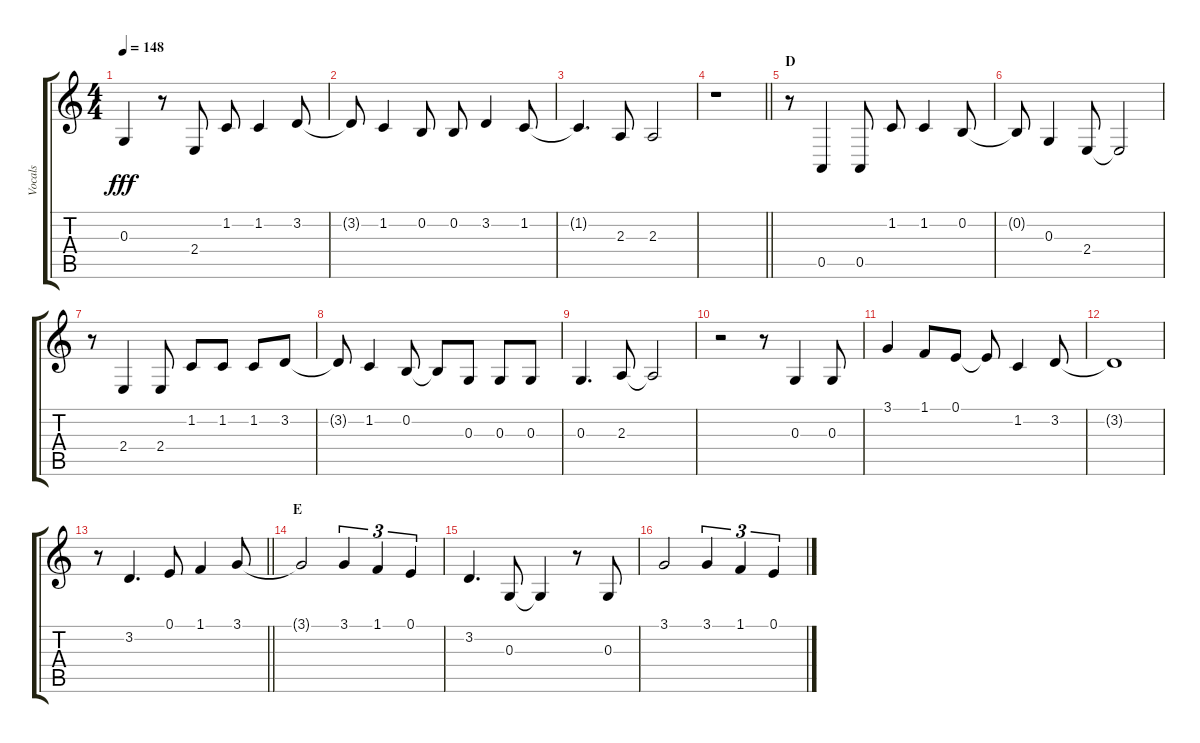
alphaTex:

\track ("Vocals" "Vocals") {instrument voiceoohs}
\staff {score tabs}
\tuning (E4 B3 G3 D3 A2 E2) {hide}
\ts (4 4)
\tempo 148
\clef g2
\ks c
0.3{t}.4{dy fff} r.8 2.4.8 1.2.8 1.2.4 3.2.8 |
3.2{t}.8 1.2.4 0.2.8 0.2.8 3.2.4 1.2.8 |
1.2{t}.4{d} 2.3.8 2.3.2 |
\barLineRight lightlight
r.1 |
\section ("" "D")
r.8 0.5.4 0.5.8 1.2.8 1.2.4 0.2.8 |
0.2{t}.8 0.3.4 2.4.8 2.4{t}.2 |
r.8 2.4.4 2.4.8 1.2.8 1.2.8 1.2.8 3.2.8 |
3.2{t}.8 1.2.4 0.2.8 0.2{t}.8 0.3.8 0.3.8 0.3.8 |
0.3.4{d} 2.3.8 2.3{t}.2 |
r.2 r.8 0.3.4 0.3.8 |
3.1.4 1.1.8 0.1.8 0.1{t}.8 1.2.4 3.2.8 |
3.2{t}.1 |
\barLineRight lightlight
r.8 3.2.4{d} 0.1.8 1.1.4 3.1.8 |
\section ("" "E")
3.1{t}.2 3.1.4{tu (3 2)} 1.1.4{tu (3 2)} 0.1.4{tu (3 2)} |
3.2.4{d} 0.3.8 0.3{t}.4 r.8 0.3.8 |
3.1.2 3.1.4{tu (3 2)} 1.1.4{tu (3 2)} 0.1.4{tu (3 2)}
